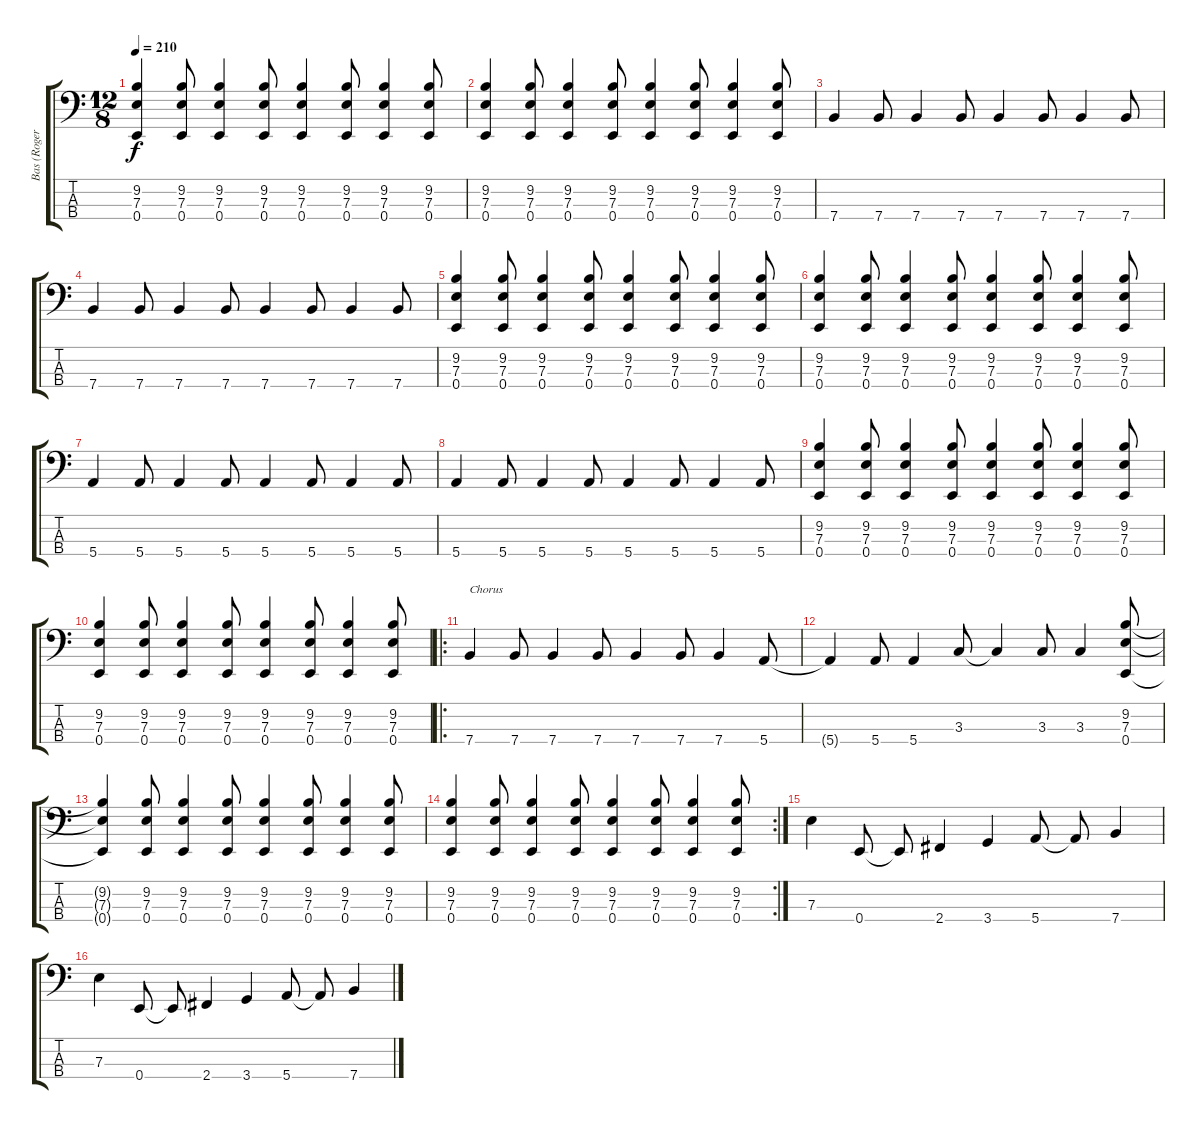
\track ("Bas (Roger)" "Bas (Roger") {instrument electricbassfinger}
\staff {score tabs}
\tuning (G2 D2 A1 E1) {hide}
\ts (12 8)
\tempo 210
\clef f4
\ks c
(9.2 7.3 0.4).4{dy f} (9.2 7.3 0.4).8 (9.2 7.3 0.4).4 (9.2 7.3 0.4).8 (9.2 7.3 0.4).4 (9.2 7.3 0.4).8 (9.2 7.3 0.4).4 (9.2 7.3 0.4).8 |
(9.2 7.3 0.4).4 (9.2 7.3 0.4).8 (9.2 7.3 0.4).4 (9.2 7.3 0.4).8 (9.2 7.3 0.4).4 (9.2 7.3 0.4).8 (9.2 7.3 0.4).4 (9.2 7.3 0.4).8 |
7.4.4 7.4.8 7.4.4 7.4.8 7.4.4 7.4.8 7.4.4 7.4.8 |
7.4.4 7.4.8 7.4.4 7.4.8 7.4.4 7.4.8 7.4.4 7.4.8 |
(9.2 7.3 0.4).4 (9.2 7.3 0.4).8 (9.2 7.3 0.4).4 (9.2 7.3 0.4).8 (9.2 7.3 0.4).4 (9.2 7.3 0.4).8 (9.2 7.3 0.4).4 (9.2 7.3 0.4).8 |
(9.2 7.3 0.4).4 (9.2 7.3 0.4).8 (9.2 7.3 0.4).4 (9.2 7.3 0.4).8 (9.2 7.3 0.4).4 (9.2 7.3 0.4).8 (9.2 7.3 0.4).4 (9.2 7.3 0.4).8 |
5.4.4 5.4.8 5.4.4 5.4.8 5.4.4 5.4.8 5.4.4 5.4.8 |
5.4.4 5.4.8 5.4.4 5.4.8 5.4.4 5.4.8 5.4.4 5.4.8 |
(9.2 7.3 0.4).4 (9.2 7.3 0.4).8 (9.2 7.3 0.4).4 (9.2 7.3 0.4).8 (9.2 7.3 0.4).4 (9.2 7.3 0.4).8 (9.2 7.3 0.4).4 (9.2 7.3 0.4).8 |
(9.2 7.3 0.4).4 (9.2 7.3 0.4).8 (9.2 7.3 0.4).4 (9.2 7.3 0.4).8 (9.2 7.3 0.4).4 (9.2 7.3 0.4).8 (9.2 7.3 0.4).4 (9.2 7.3 0.4).8 |
\ro
7.4.4{txt "Chorus"} 7.4.8 7.4.4 7.4.8 7.4.4 7.4.8 7.4.4 5.4.8 |
5.4{t}.4 5.4.8 5.4.4 3.3.8 3.3{t}.4 3.3.8 3.3.4 (9.2 7.3 0.4).8 |
(9.2{t} 7.3{t} 0.4{t}).4 (9.2 7.3 0.4).8 (9.2 7.3 0.4).4 (9.2 7.3 0.4).8 (9.2 7.3 0.4).4 (9.2 7.3 0.4).8 (9.2 7.3 0.4).4 (9.2 7.3 0.4).8 |
\rc 2
(9.2 7.3 0.4).4 (9.2 7.3 0.4).8 (9.2 7.3 0.4).4 (9.2 7.3 0.4).8 (9.2 7.3 0.4).4 (9.2 7.3 0.4).8 (9.2 7.3 0.4).4 (9.2 7.3 0.4).8 |
7.3.4 0.4.8 0.4{t}.8 2.4.4 3.4.4 5.4.8 5.4{t}.8 7.4.4 |
7.3.4 0.4.8 0.4{t}.8 2.4.4 3.4.4 5.4.8 5.4{t}.8 7.4.4
